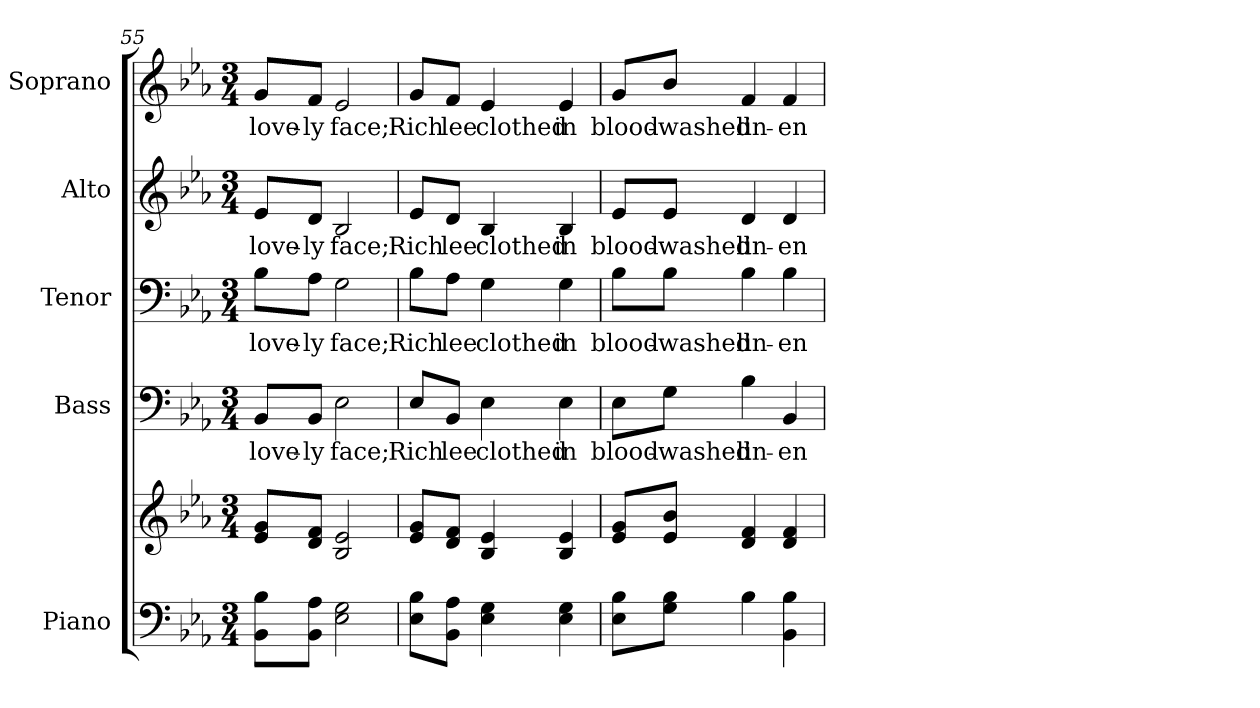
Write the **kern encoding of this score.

**kern	**kern	**kern	**text	**kern	**text	**kern	**text	**kern	**text
*part5	*part5	*part4	*part4	*part3	*part3	*part2	*part2	*part1	*part1
*staff6	*staff5	*staff4	*staff4	*staff3	*staff3	*staff2	*staff2	*staff1	*staff1
*I"Piano	*	*I"Bass	*	*I"Tenor	*	*I"Alto	*	*I"Soprano	*
*I'Pno.	*	*I'B.	*	*I'T.	*	*I'A.	*	*I'S.	*
!!LO:PB:g=z
*clefF4	*clefG2	*clefF4	*	*clefF4	*	*clefG2	*	*clefG2	*
*k[b-e-a-]	*k[b-e-a-]	*k[b-e-a-]	*	*k[b-e-a-]	*	*k[b-e-a-]	*	*k[b-e-a-]	*
*E-:	*E-:	*E-:	*	*E-:	*	*E-:	*	*E-:	*
*M3/4	*M3/4	*M3/4	*	*M3/4	*	*M3/4	*	*M3/4	*
=55	=55	=55	=55	=55	=55	=55	=55	=55	=55
!	!	!	!LO:LY:b:color=#000000	!	!	!	!	!	!
!	!	!	!	!	!LO:LY:b:color=#000000	!	!	!	!
!	!	!	!	!	!	!	!LO:LY:b:color=#000000	!	!
!	!	!	!	!	!	!	!	!	!LO:LY:b:color=#000000
8BB-i\ 8B-iL	8e-i/ 8giL	8BB-i/L	love-	8B-i\L	love-	8e-i/L	love-	8gi/L	love-
!	!	!	!LO:LY:b:color=#000000	!	!	!	!	!	!
!	!	!	!	!	!LO:LY:b:color=#000000	!	!	!	!
!	!	!	!	!	!	!	!LO:LY:b:color=#000000	!	!
!	!	!	!	!	!	!	!	!	!LO:LY:b:color=#000000
8BB-i\ 8A-iJ	8di/ 8fiJ	8BB-i/J	-ly	8A-i\J	-ly	8di/J	-ly	8fi/J	-ly
!	!	!	!LO:LY:b:color=#000000	!	!	!	!	!	!
!	!	!	!	!	!LO:LY:b:color=#000000	!	!	!	!
!	!	!	!	!	!	!	!LO:LY:b:color=#000000	!	!
!	!	!	!	!	!	!	!	!	!LO:LY:b:color=#000000
2E-i\ 2Gi	2B-i/ 2e-i	2E-i\	face;	2Gi\	face;	2B-i/	face;	2e-i/	face;
=56	=56	=56	=56	=56	=56	=56	=56	=56	=56
!	!	!	!LO:LY:b:color=#000000	!	!	!	!	!	!
!	!	!	!	!	!LO:LY:b:color=#000000	!	!	!	!
!	!	!	!	!	!	!	!LO:LY:b:color=#000000	!	!
!	!	!	!	!	!	!	!	!	!LO:LY:b:color=#000000
8E-i\ 8B-iL	8e-i/ 8giL	8E-i/L	Rich	8B-i\L	Rich	8e-i/L	Rich	8gi/L	Rich
!	!	!	!LO:LY:b:color=#000000	!	!	!	!	!	!
!	!	!	!	!	!LO:LY:b:color=#000000	!	!	!	!
!	!	!	!	!	!	!	!LO:LY:b:color=#000000	!	!
!	!	!	!	!	!	!	!	!	!LO:LY:b:color=#000000
8BB-i\ 8A-iJ	8di/ 8fiJ	8BB-i/J	lee	8A-i\J	lee	8di/J	lee	8fi/J	lee
!	!	!	!LO:LY:b:color=#000000	!	!	!	!	!	!
!	!	!	!	!	!LO:LY:b:color=#000000	!	!	!	!
!	!	!	!	!	!	!	!LO:LY:b:color=#000000	!	!
!	!	!	!	!	!	!	!	!	!LO:LY:b:color=#000000
4E-i\ 4Gi	4B-i/ 4e-i	4E-i\	clothed	4Gi\	clothed	4B-i/	clothed	4e-i/	clothed
!	!	!	!LO:LY:b:color=#000000	!	!	!	!	!	!
!	!	!	!	!	!LO:LY:b:color=#000000	!	!	!	!
!	!	!	!	!	!	!	!LO:LY:b:color=#000000	!	!
!	!	!	!	!	!	!	!	!	!LO:LY:b:color=#000000
4E-i\ 4Gi	4B-i/ 4e-i	4E-i\	in	4Gi\	in	4B-i/	in	4e-i/	in
!!LO:PB:g=z
=57	=57	=57	=57	=57	=57	=57	=57	=57	=57
!	!	!	!LO:LY:b:color=#000000	!	!	!	!	!	!
!	!	!	!	!	!LO:LY:b:color=#000000	!	!	!	!
!	!	!	!	!	!	!	!LO:LY:b:color=#000000	!	!
!	!	!	!	!	!	!	!	!	!LO:LY:b:color=#000000
8E-i\ 8B-iL	8e-i/ 8giL	8E-i\L	blood-	8B-i\L	blood-	8e-i/L	blood-	8gi/L	blood-
!	!	!	!LO:LY:b:color=#000000	!	!	!	!	!	!
!	!	!	!	!	!LO:LY:b:color=#000000	!	!	!	!
!	!	!	!	!	!	!	!LO:LY:b:color=#000000	!	!
!	!	!	!	!	!	!	!	!	!LO:LY:b:color=#000000
8Gi\ 8B-iJ	8e-i/ 8b-iJ	8Gi\J	-washed	8B-i\J	-washed	8e-i/J	-washed	8b-i/J	-washed
!	!	!	!LO:LY:b:color=#000000	!	!	!	!	!	!
!	!	!	!	!	!LO:LY:b:color=#000000	!	!	!	!
!	!	!	!	!	!	!	!LO:LY:b:color=#000000	!	!
!	!	!	!	!	!	!	!	!	!LO:LY:b:color=#000000
4B-i\	4di/ 4fi	4B-i\	lin-	4B-i\	lin-	4di/	lin-	4fi/	lin-
!	!	!	!LO:LY:b:color=#000000	!	!	!	!	!	!
!	!	!	!	!	!LO:LY:b:color=#000000	!	!	!	!
!	!	!	!	!	!	!	!LO:LY:b:color=#000000	!	!
!	!	!	!	!	!	!	!	!	!LO:LY:b:color=#000000
4BB-i\ 4B-i	4di/ 4fi	4BB-i/	-en	4B-i\	-en	4di/	-en	4fi/	-en
=	=	=	=	=	=	=	=	=	=
*-	*-	*-	*-	*-	*-	*-	*-	*-	*-
